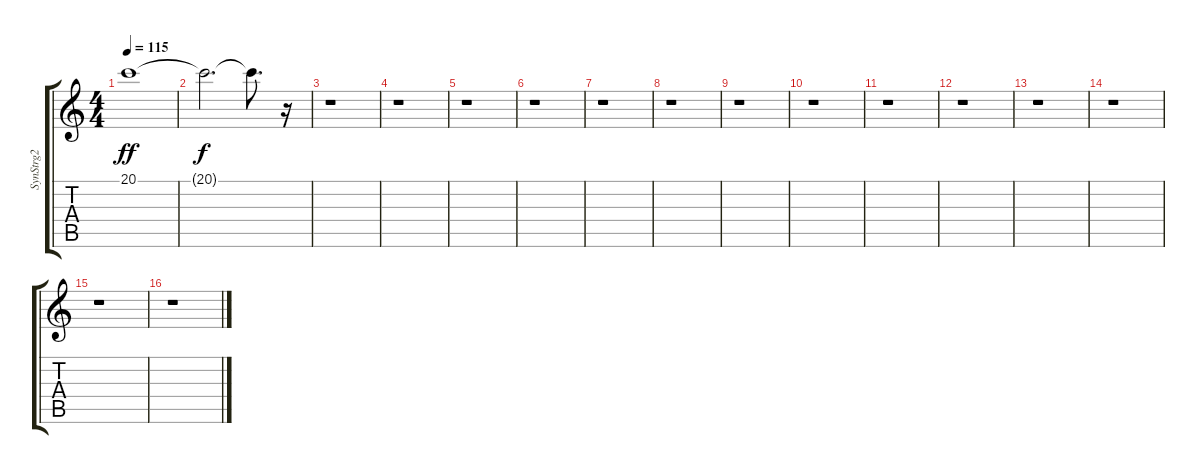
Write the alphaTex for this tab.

\track ("SynStrg2" "SynStrg2") {instrument synthstrings2}
\staff {score tabs}
\tuning (E4 B3 G3 D3 A2 E2) {hide}
\ts (4 4)
\tempo 115
\clef g2
\ks c
20.1.1{dy ff} |
20.1{t}.2{d dy f} 20.1{t}.8{d} r.16 |
r.1 |
r.1 |
r.1 |
r.1 |
r.1 |
r.1 |
r.1 |
r.1 |
r.1 |
r.1 |
r.1 |
r.1 |
r.1 |
r.1
